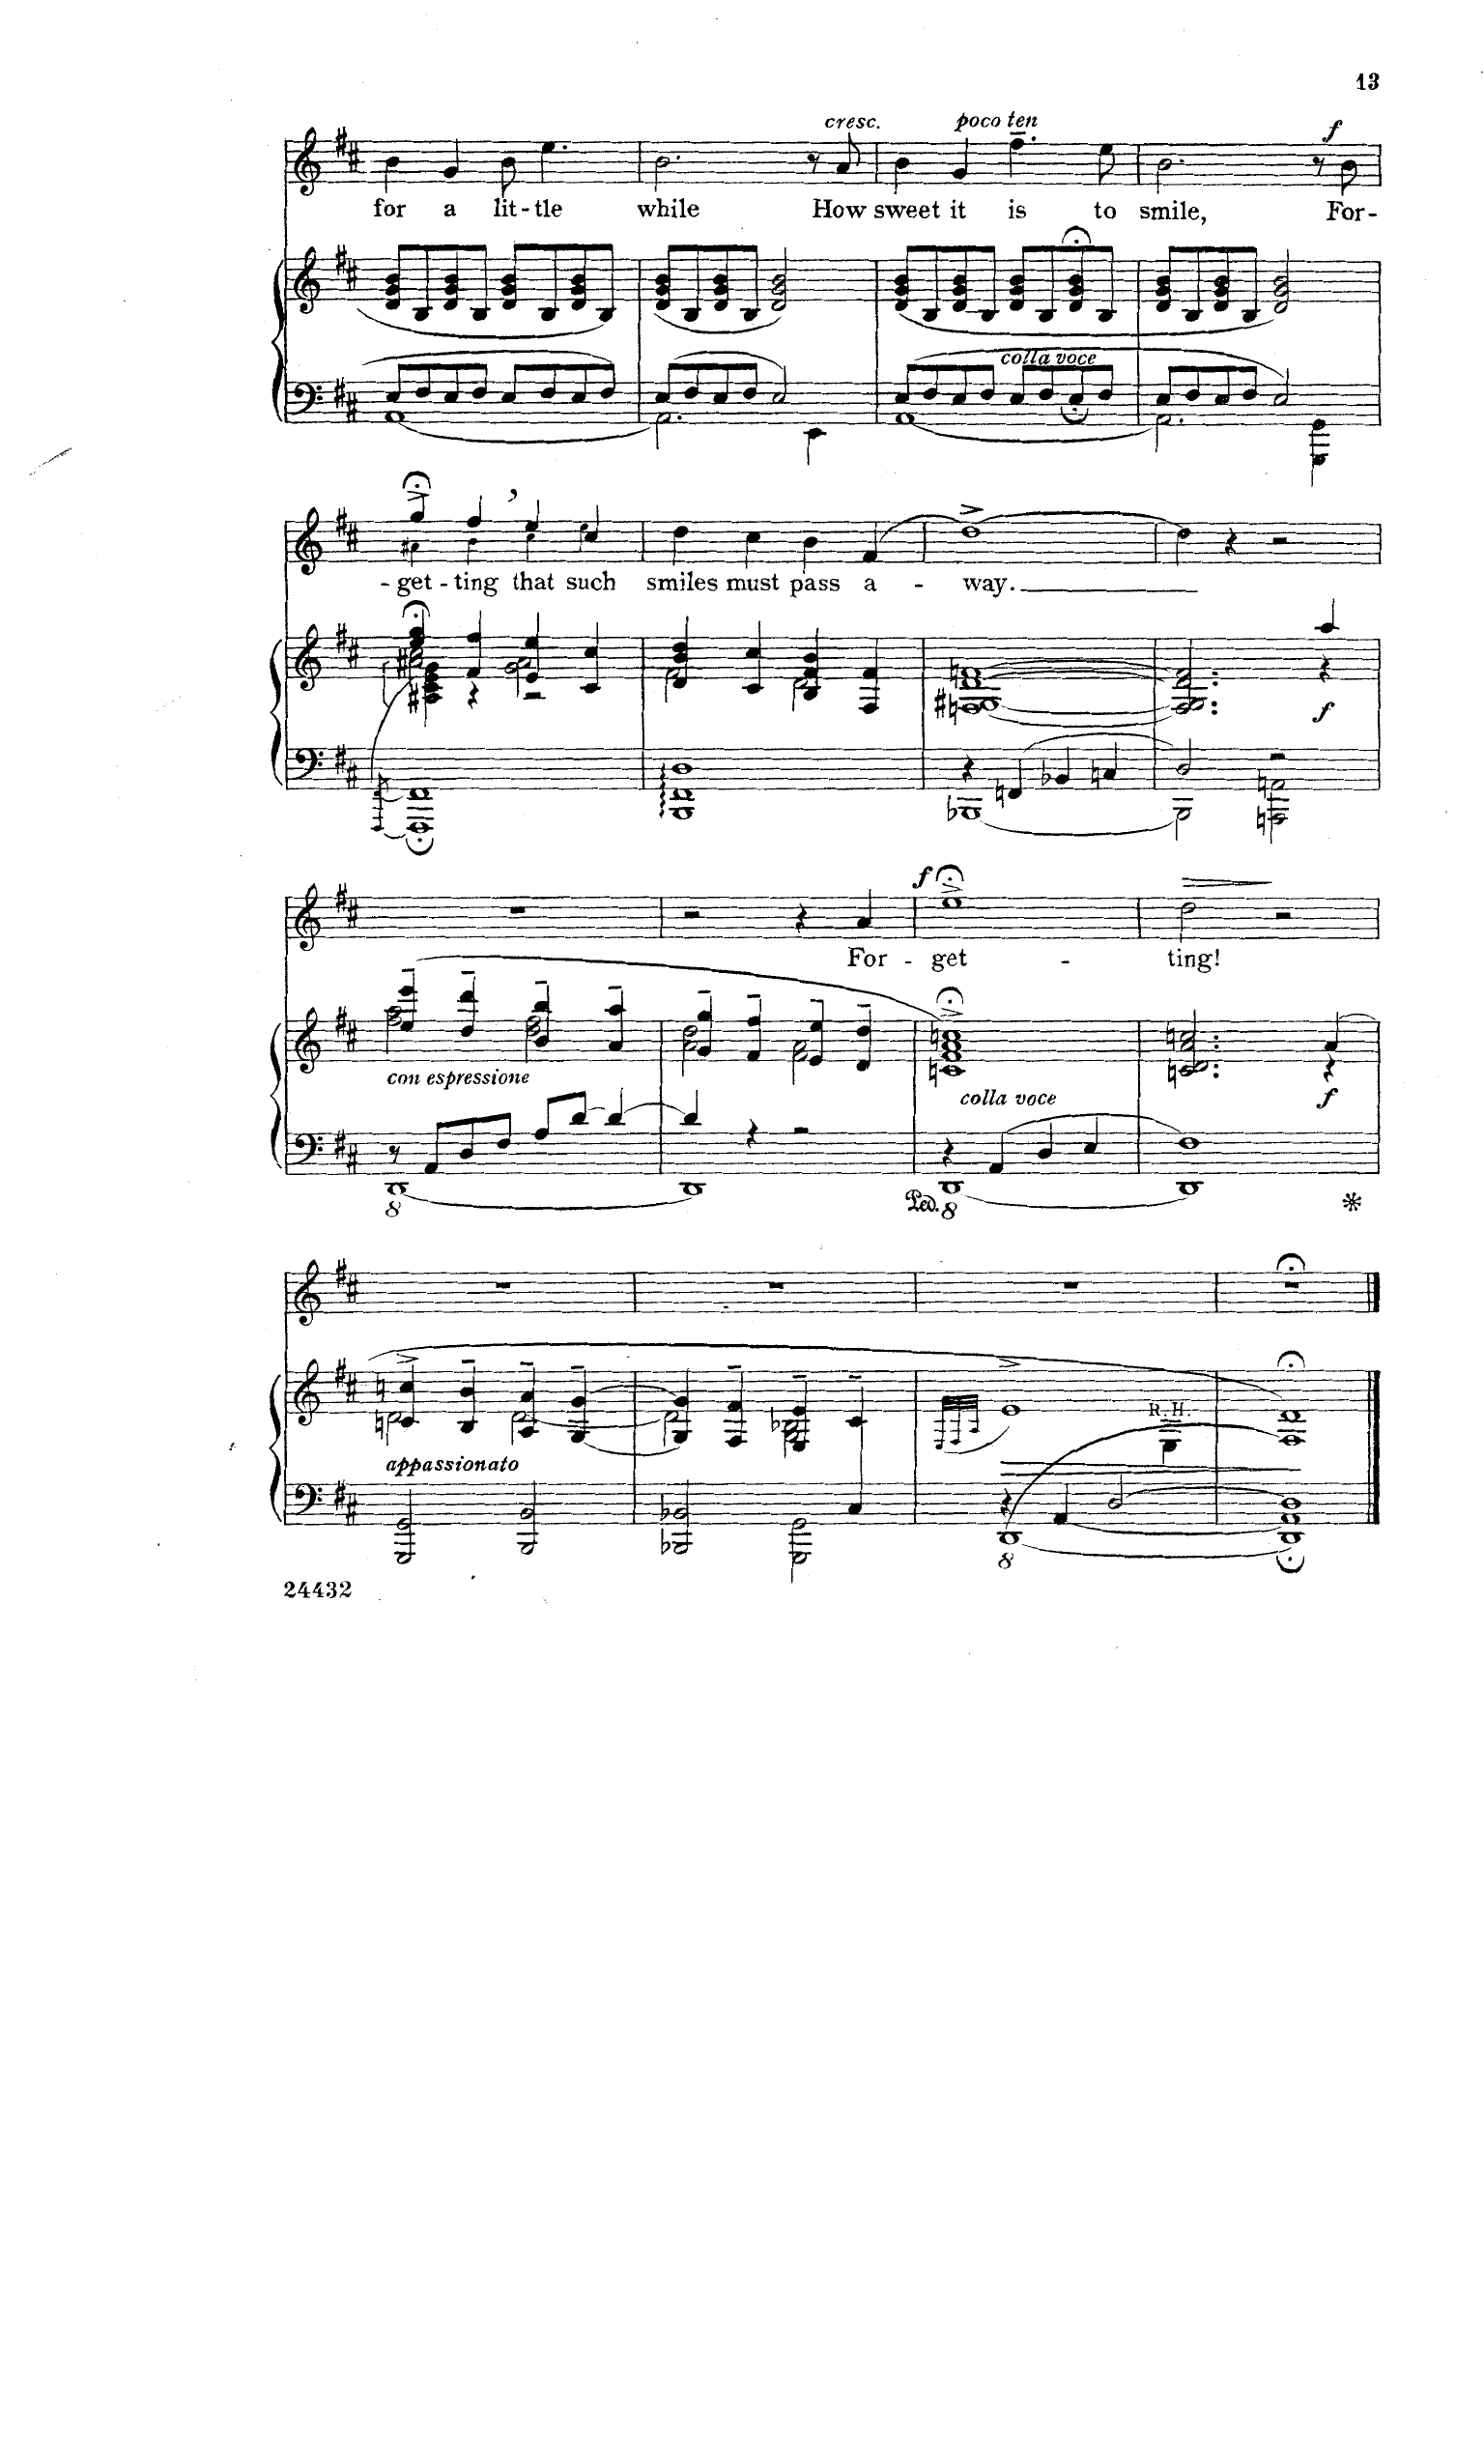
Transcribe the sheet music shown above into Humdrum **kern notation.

**kern	**kern	**dynam	**kern	**text	**dynam
*part2	*part2	*part2	*part1	*part1	*part1
*staff3	*staff2	*staff2/3	*staff1	*staff1	*staff1
*I"Piano	*	*	*I"Voice	*	*
*I'Pno	*	*	*	*	*
*clefF4	*clefG2	*	*clefG2	*	*
*k[f#c#]	*k[f#c#]	*	*k[f#c#]	*	*
*M4/4	*M4/4	*	*M4/4	*	*
=55	=55	=55	=55	=55	=55
*^	*	*	*	*	*
8E/L	[1AA	8d/ 8g/ 8b/L	.	4b\	for	.
8F#/	.	8B/	.	.	.	.
8E/	.	8d/ 8g/ 8b/	.	4g/	a	.
8F#/J	.	8B/J	.	.	.	.
8E/L	.	8d/ 8g/ 8b/L	.	8b\	lit-	.
8F#/	.	8B/	.	4.ee\	-tle	.
8E/	.	8d/ 8g/ 8b/	.	.	.	.
8F#/J	.	8B/J	.	.	.	.
=56	=56	=56	=56	=56	=56	=56
8E/L	2.AA\]	(8d/ 8g/ 8b/L	.	2.b\	while	.
8F#/	.	8B/	.	.	.	.
8E/	.	8d/ 8g/ 8b/	.	.	.	.
8F#/J	.	8B/J	.	.	.	.
2E/	.	2d/ 2g/ 2b/)	.	.	.	.
.	4EE\	.	.	8r	.	.
!	!	!	!	!LO:TX:a:i:t=cresc.	!	!
.	.	.	.	8a/	How	.
=57	=57	=57	=57	=57	=57	=57
8E/L	[1AA	(<8d/ 8g/ 8b/L	.	4b\	sweet	.
8F#/	.	8B/	.	.	.	.
8E/	.	8d/ 8g/ 8b/	.	4g/	it	.
8F#/J	.	8B/J	.	.	.	.
!	!	!	!	!LO:TX:i:t=poco ten	!	!
!LO:TX:i:t=colla voce	!	!	!	!	!	!
8E/L	.	8d/ 8g/ 8b/L	.	4.ff#~\	is	.
8F#/	.	8B/	.	.	.	.
8E;/	.	8d/;< 8g/;< 8b/;<	.	.	.	.
8F#/J	.	8B/J	.	8ee\	to	.
=58	=58	=58	=58	=58	=58	=58
8E/L	2.AA\]	8d/ 8g/ 8b/L	.	2.b\	smile,	.
8F#/	.	8B/	.	.	.	.
8E/	.	8d/ 8g/ 8b/	.	.	.	.
8F#/J	.	8B/J	.	.	.	.
2E/	.	2d/ 2g/ 2b/)	.	.	.	.
.	4GGG\ 4GG\	.	.	8r	.	.
!	!	!	!	!	!	!LO:DY:a
.	.	.	.	8b\	For-	f
=59	=59	=59	=59	=59	=59	=59
.	8qFFF#/ 8qFF#/	.	.	.	.	.
*	*	*^	*	*^	*	*
*	*	*	*^	*	*	*	*	*
4ryy	1FFF#; 1FF#;	4ee/;< 4gg/;<	2a#X\ 2cc#\	4A#X/ 4c#/ 4e/ 4g/	.	4gg;<^/	4a#X\	-get-	.
4r	.	4f#/ 4ff#/	.	2.ryy	.	4ff#,/	4b\	-ting	.
2r	.	4e/ 4ee/	2g\ 2a#\	.	.	4ee/	4cc#\	that	.
.	.	4c#/ 4cc#/	.	.	.	4cc#/	4ee\	such	.
*v	*v	*	*	*	*	*v	*v	*	*
*	*	*v	*v	*	*	*	*
=60	=60	=60	=60	=60	=60	=60
1BBB 1FF# 1D	4d/ 4b/ 4dd/	2f#\	.	4dd\	smiles	.
.	4c#/ 4cc#/	.	.	4cc#\	must	.
.	4B/ 4f#/ 4b/	2d\	.	4b\	pass	.
.	4F#/ 4f#/	.	.	(>4f#/	a-	.
=61	=61	=61	=61	=61	=61	=61
*^	*	*	*	*	*	*
4r	[1BBB-X	[1d [1fn	[1Fn [1G#X	.	[1dd^)	-way.	.
4FFn/	.	.	.	.	.	.	.
4BB-X/	.	.	.	.	.	.	.
4Cn/	.	.	.	.	.	.	.
=62	=62	=62	=62	=62	=62	=62	=62
2D/	2BBB-\]	2.d/] 2.f/]	2.F\] 2.G#\]	.	4dd\]	.	.
.	.	.	.	.	4r	.	.
2r	2AAAn\ 2AAn\	.	.	.	2r	.	.
!	!	!	!	!LO:DY:b	!	!	!
.	.	4aa/	4r	f	.	.	.
=63	=63	=63	=63	=63	=63	=63	=63
!	!	!LO:TX:i:t=con espressione	!	!	!	!	!
8r	[1DDD [1DD	(4ee/~ 4eee/~	2ff#\ 2aa\	.	1r	.	.
8AA/L	.	.	.	.	.	.	.
8D/	.	4dd/~ 4ddd/~	.	.	.	.	.
8F#/J	.	.	.	.	.	.	.
8A/L	.	4b/~ 4bb/~	2dd\ 2ff#\	.	.	.	.
[8d/J	.	.	.	.	.	.	.
4d/_	.	4a/~ 4aa/~	.	.	.	.	.
=64	=64	=64	=64	=64	=64	=64	=64
4d/]	1DDD] 1DD]	4g/~ 4gg/~	2a\ 2dd\	.	2r	.	.
4r	.	4f#/~ 4ff#/~	.	.	.	.	.
2r	.	4e/~ 4ee/~	2f#\ 2a\	.	4r	.	.
.	.	4d/~ 4dd/~	.	.	4a/	For-	.
*	*	*v	*v	*	*	*	*
=65	=65	=65	=65	=65	=65	=65
!	!	!	!	!	!	!LO:DY:a
4r	[1DDD [1DD	1cn;<^> 1f#;<^> 1a;<^> 1ccn;<^>)	.	1ee;<^	-get-	f
!LO:TX:i:t=colla voce	!	!	!	!	!	!
4AA/	.	.	.	.	.	.
4D/	.	.	.	.	.	.
4E/	.	.	.	.	.	.
=66	=66	=66	=66	=66	=66	=66
*	*	*^	*	*	*	*
!	!	!	!	!	!	!	!LO:HP:b
1F#	1DDD] 1DD]	2.cn/ 2.d/ 2.a/ 2.ccn/	2.ryy	.	2dd\	-ting!	>
.	.	.	.	.	2r	.	]
!	!	!	!	!LO:DY:b	!	!	!
.	.	(4a/	4r	f	.	.	.
*v	*v	*	*	*	*	*	*
=67	=67	=67	=67	=67	=67	=67
!LO:TX:i:t=appassionato	!	!	!	!	!	!
2GGG/ 2GG/	4cn/^ 4ccn/^	2d\	.	1r	.	.
.	4B/~ 4b/~	.	.	.	.	.
2BBB/ 2BB/	4A/~ 4a/~	[2d\	.	.	.	.
.	[<4G/~ [4g/~	.	.	.	.	.
=68	=68	=68	=68	=68	=68	=68
*^	*	*	*	*	*	*
2BBB-X/ 2BB-X/	2.ryy	4G/] 4g/]	2d\]	.	1r	.	.
.	.	4F#/~ 4f#/~	.	.	.	.	.
2GGG/ 2GG/	.	4E/~ 4e/~	2G\ 2B-X\	.	.	.	.
.	4C#/	4c#~/	.	.	.	.	.
*v	*v	*	*	*	*	*	*
=69	=69	=69	=69	=69	=69	=69
.	(32qE/LLL	.	.	.	.	.
.	32qF#/	.	.	.	.	.
.	32qA/JJJ	.	.	.	.	.
*^	*	*	*	*	*	*
*	*^	*	*	*	*	*	*
([<1DDD [<1DD	2ryy	4r	1e^>)	2ryy	.	1r	.	.
.	.	[<4AA/	.	.	.	.	.	.
.	[2D/	2ryy	.	4ryy	.	.	.	.
!	!	!	!	!LO:TX:a:t=R.H.	!	!	!	!
.	.	.	.	4E\	.	.	.	.
=70	=70	=70	=70	=70	=70	=70	=70	=70
1DDD]; 1DD];	1D]	1AA]	1d;<)	1F#)	.	1r;<	.	.
*v	*v	*v	*	*	*	*	*	*
*	*v	*v	*	*	*	*
==	==	==	==	==	==
*-	*-	*-	*-	*-	*-
